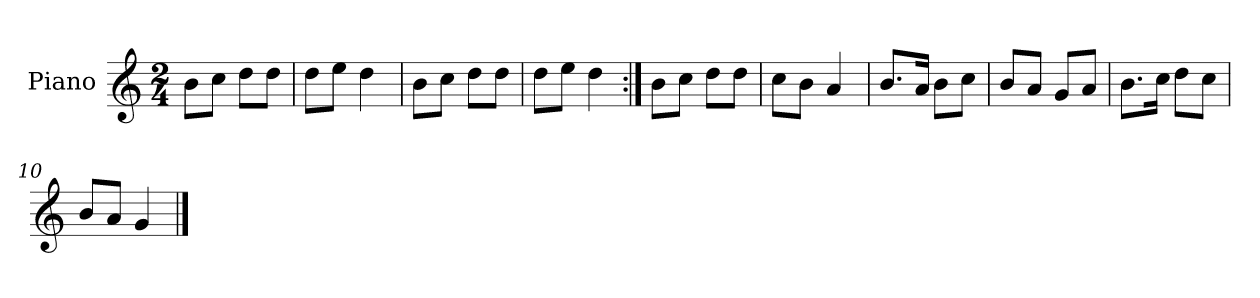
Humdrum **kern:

**kern
*part1
*staff1
*I"Piano
*I'Pno.
*clefG2
*k[]
*M2/4
=1
8b\L
8cc\J
8dd\L
8dd\J
=2
8dd\L
8ee\J
4dd\
=3
8b\L
8cc\J
8dd\L
8dd\J
=4
8dd\L
8ee\J
4dd\
=5:|!
8b\L
8cc\J
8dd\L
8dd\J
=6
8cc\L
8b\J
4a/
=7
8.b/L
16a/Jk
8b\L
8cc\J
=8
8b/L
8a/J
8g/L
8a/J
=9
8.b\L
16cc\Jk
8dd\L
8cc\J
!!LO:LB:g=z
=10
8b/L
8a/J
4g/
==
*-
